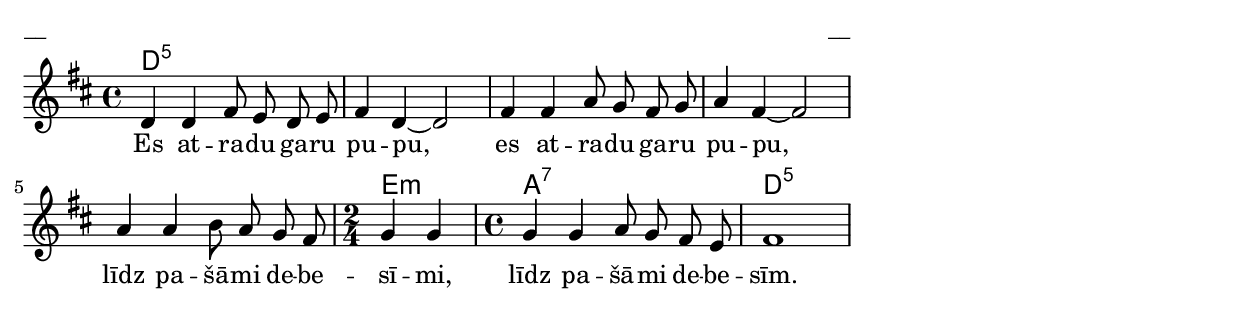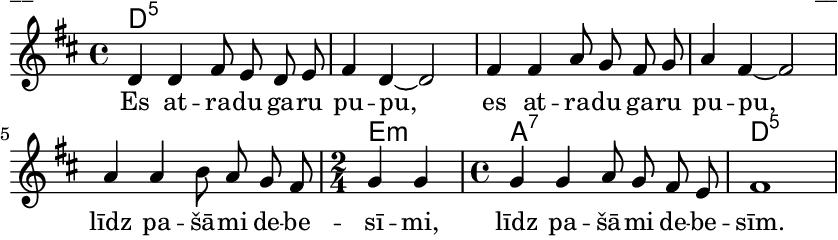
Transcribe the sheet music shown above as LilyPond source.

\version "2.13.18"
#(ly:set-option 'crop #t)
 
%\header {
% title = "Es atradu garu pupu"
%}
% Austras dziesmu burtnīca, 12.lpp.
\paper {
line-width = 14\cm
left-margin = 0.4\cm
between-system-padding = 0.3\cm
between-system-space = 0.3\cm
}
\layout {
indent = #0
ragged-last = ##f
}

voiceA = \relative c' {
\clef "treble"
\key d \major
\time 4/4
d4 d fis8 e d e | fis4 d~ d2 | fis4 fis a8 g fis g | a4 fis4~ fis2 |
a4 a b8 a g fis \time 2/4 g4 g \time 4/4
g4 g a8 g fis e | fis1
}


lyricA = \lyricmode {
Es at -- ra -- du ga -- ru pu -- pu, 
es at -- ra -- du ga -- ru pu -- pu, 
līdz pa -- šā -- mi de -- be -- sī -- mi, 
līdz pa -- šā -- mi de -- be -- sīm. 
}


chordsA = \chordmode {
d1:5 | s1 | s1 | s1 | s1 \time 2/4
e2:m \time 4/4
a1:7 | d1:5
}

fullScore = <<
\new ChordNames { \chordsA }
\new Staff {
<<
\new Voice = "voiceA" { \oneVoice \autoBeamOff \voiceA }
\new Lyrics \lyricsto "voiceA" \lyricA
>>
}
>>

\score {
\fullScore
\header { piece = "__" opus = "__" }
}
\markup { \with-color #(x11-color 'white) \sans \smaller "__" }
\score {
\unfoldRepeats
\fullScore
\midi {
\context { \Staff \remove "Staff_performer" }
\context { \Voice \consists "Staff_performer" }
}
}


